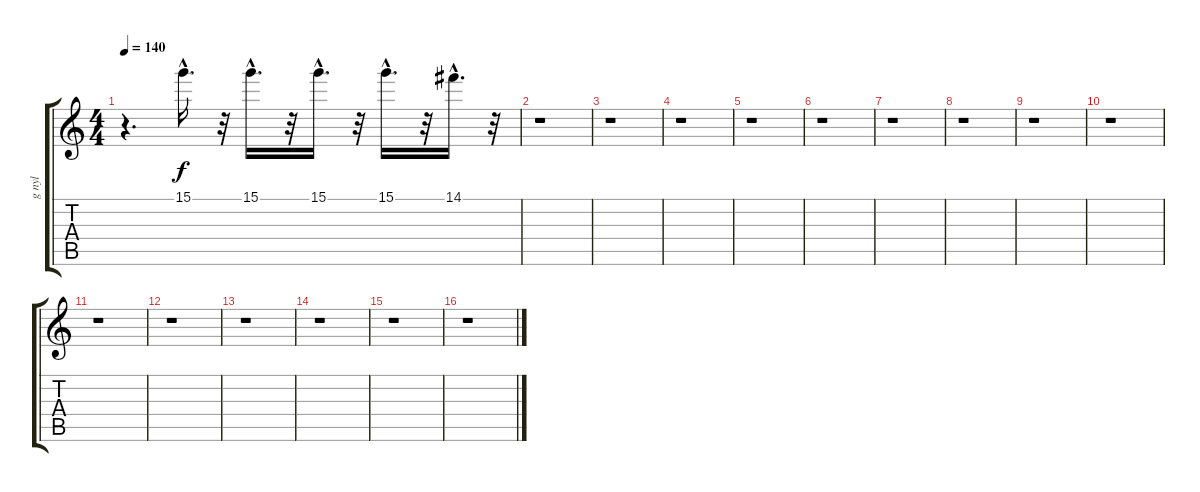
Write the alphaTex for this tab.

\track ("g nyl" "g nyl") {instrument acousticguitarnylon}
\staff {score tabs}
\tuning (E4 B3 G3 D3 A2 E2) {hide}
\ts (4 4)
\tempo 140
\clef g2
\ks c
r.4{d dy f} 15.1{hac}.16{d} r.32 15.1{hac}.16{d} r.32 15.1{hac}.16{d} r.32 15.1{hac}.16{d} r.32 14.1{hac}.16{d} r.32 |
r.1 |
r.1 |
r.1 |
r.1 |
r.1 |
r.1 |
r.1 |
r.1 |
r.1 |
r.1 |
r.1 |
r.1 |
r.1 |
r.1 |
r.1
